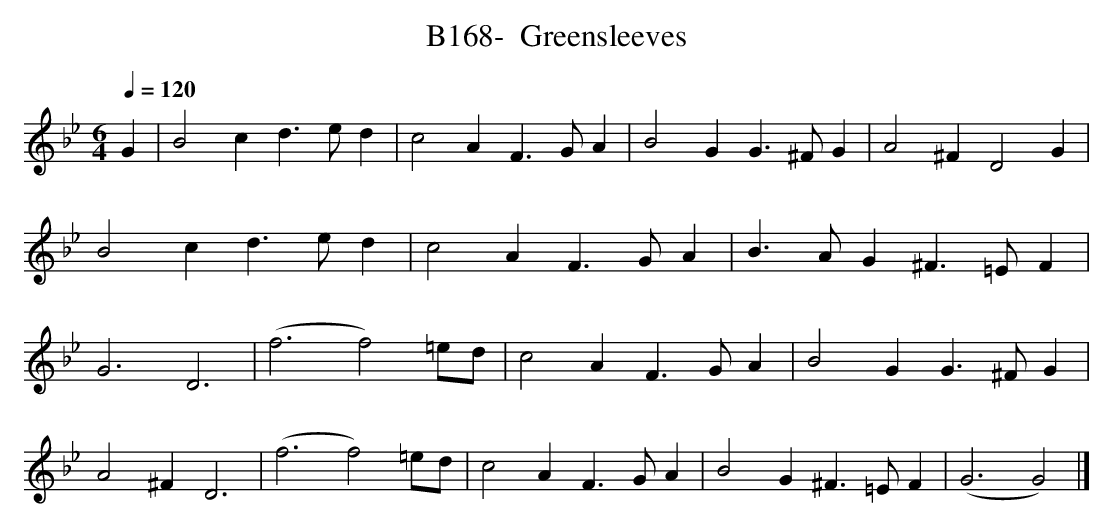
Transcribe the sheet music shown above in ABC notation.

X:1
T:B168-  Greensleeves
Q:1/4=120
L:1/4
M:6/4
K:Gm
G|B2cd3/2e/2d|c2AF3/2G/2A|B2GG3/2^F/2G|A2^FD2G|\
B2cd3/2e/2d|c2AF3/2G/2A|B3/2A/2G^F3/2=E/2F|G3D3|\
(f3f2)=e/2d/2|c2AF3/2G/2A|B2GG3/2^F/2G|A2^FD3|\
(f3f2)=e/2d/2|c2AF3/2G/2A|B2G^F3/2=E/2F|(G3G2)|]
